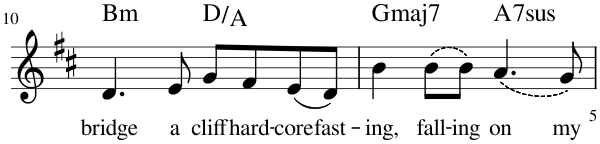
**kern	**text	**harte
*part1	*part1	*part1
*staff1	*staff1	*
*I"Voice	*	*
*I'Vo.	*	*
!!LO:PB:g=z
*clefG2	*	*
*k[f#c#]	*	*
*M4/4	*	*
=10	=10	=10
!	!LO:LY:b	!LO:H:kt=m
4.d/	bridge	B:min
!	!LO:LY:b	!
8e/	a	.
!	!LO:LY:b	!
8g/L	cliff	D:maj/5
!	!LO:LY:b	!
8f#/	hard-	.
!	!LO:LY:b	!
(8e/	-core	.
!	!LO:LY:b	!
8d/J)	fast-	.
=11	=11	=11
!	!LO:LY:b	!LO:H:kt=maj7
4b\	-ing,	G:maj7
!	!LO:LY:b	!
((((8b\L	fall-	.
!	!LO:LY:b	!
8b\J))))	-ing	.
!	!LO:LY:b	!LO:H:kt=7sus
((((4.a/	on	A:sus4(7)
!	!LO:LY:b	!
8g/))))	my	.
=	=	=
*-	*-	*-
